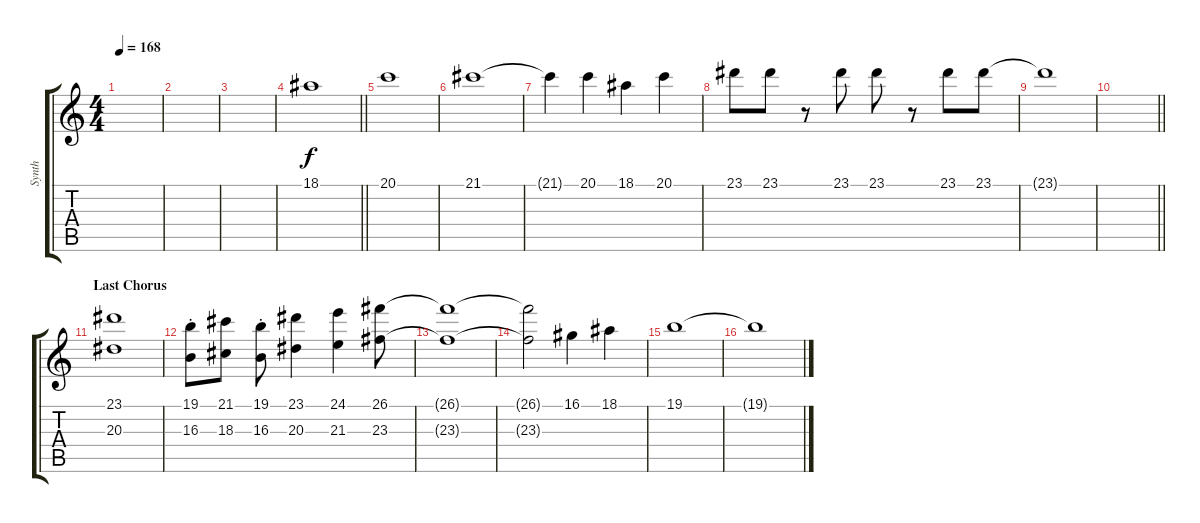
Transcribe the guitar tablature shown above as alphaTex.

\track ("Synth" "Synth") {instrument lead2sawtooth}
\staff {score tabs}
\tuning (E4 B3 G3 D3 A2 E2) {hide}
\ts (4 4)
\tempo 168
\clef g2
\ks c
|
|
|
\barLineRight lightlight
18.1.1 |
20.1.1 |
21.1.1 |
21.1{t}.4 20.1.4 18.1.4 20.1.4 |
23.1.8 23.1.8 r.8 23.1.8 23.1.8 r.8 23.1.8 23.1.8 |
23.1{t}.1 |
\barLineRight lightlight
|
\section ("" "Last Chorus")
(23.1 20.3).1 |
(19.1{st} 16.3{st}).8 (21.1 18.3).8 (19.1{st} 16.3{st}).8 (23.1 20.3).4 (24.1 21.3).4 (26.1 23.3).8 |
(26.1{t} 23.3{t}).1 |
(26.1{t} 23.3{t}).2 16.1.4 18.1.4 |
19.1.1 |
19.1{t}.1
